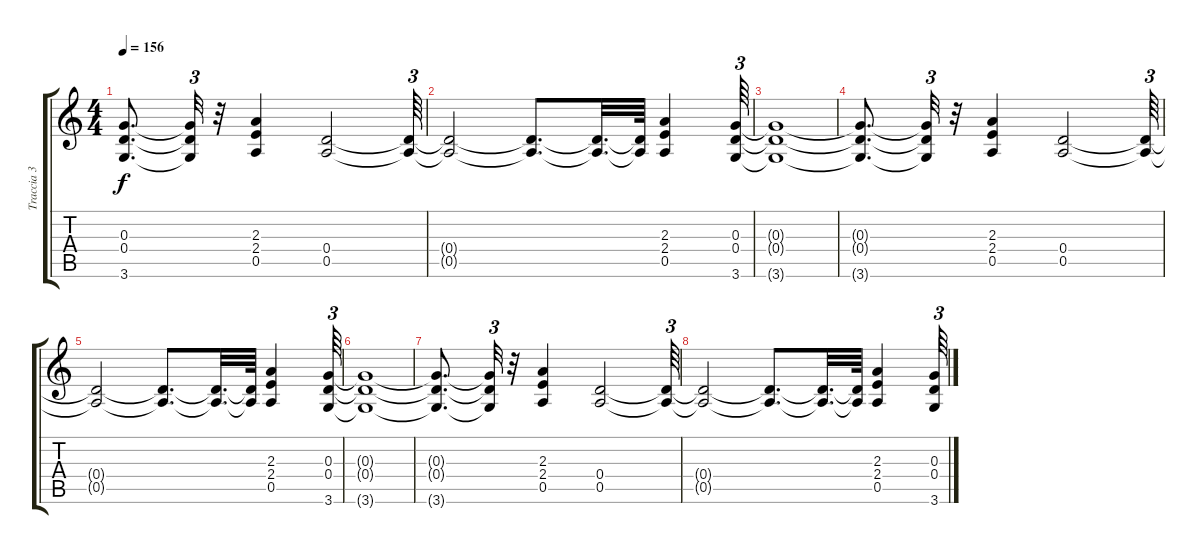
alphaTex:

\track ("Traccia 3" "Traccia 3") {instrument distortionguitar}
\staff {score tabs}
\tuning (E4 B3 G3 D3 A2 E2) {hide}
\ts (4 4)
\tempo 156
\clef g2
\ks c
(0.3{t} 0.4{t} 3.6{t}).8{d dy f} (0.3{t} 0.4{t} 3.6{t}).32{tu (3 2)} r.32 (2.3 2.4 0.5).4 (0.4 0.5).2 (0.4{t} 0.5{t}).64{tu (3 2)} |
(0.4{t} 0.5{t}).2 (0.4{t} 0.5{t}).8{d} (0.4{t} 0.5{t}).32{d} (0.4{t} 0.5{t}).64 (2.3 2.4 0.5).4 (0.3 0.4 3.6).64{tu (3 2)} |
(0.3{t} 0.4{t} 3.6{t}).1 |
(0.3{t} 0.4{t} 3.6{t}).8{d} (0.3{t} 0.4{t} 3.6{t}).32{tu (3 2)} r.32 (2.3 2.4 0.5).4 (0.4 0.5).2 (0.4{t} 0.5{t}).64{tu (3 2)} |
(0.4{t} 0.5{t}).2 (0.4{t} 0.5{t}).8{d} (0.4{t} 0.5{t}).32{d} (0.4{t} 0.5{t}).64 (2.3 2.4 0.5).4 (0.3 0.4 3.6).64{tu (3 2)} |
(0.3{t} 0.4{t} 3.6{t}).1 |
(0.3{t} 0.4{t} 3.6{t}).8{d} (0.3{t} 0.4{t} 3.6{t}).32{tu (3 2)} r.32 (2.3 2.4 0.5).4 (0.4 0.5).2 (0.4{t} 0.5{t}).64{tu (3 2)} |
(0.4{t} 0.5{t}).2 (0.4{t} 0.5{t}).8{d} (0.4{t} 0.5{t}).32{d} (0.4{t} 0.5{t}).64 (2.3 2.4 0.5).4 (0.3 0.4 3.6).64{tu (3 2)}
